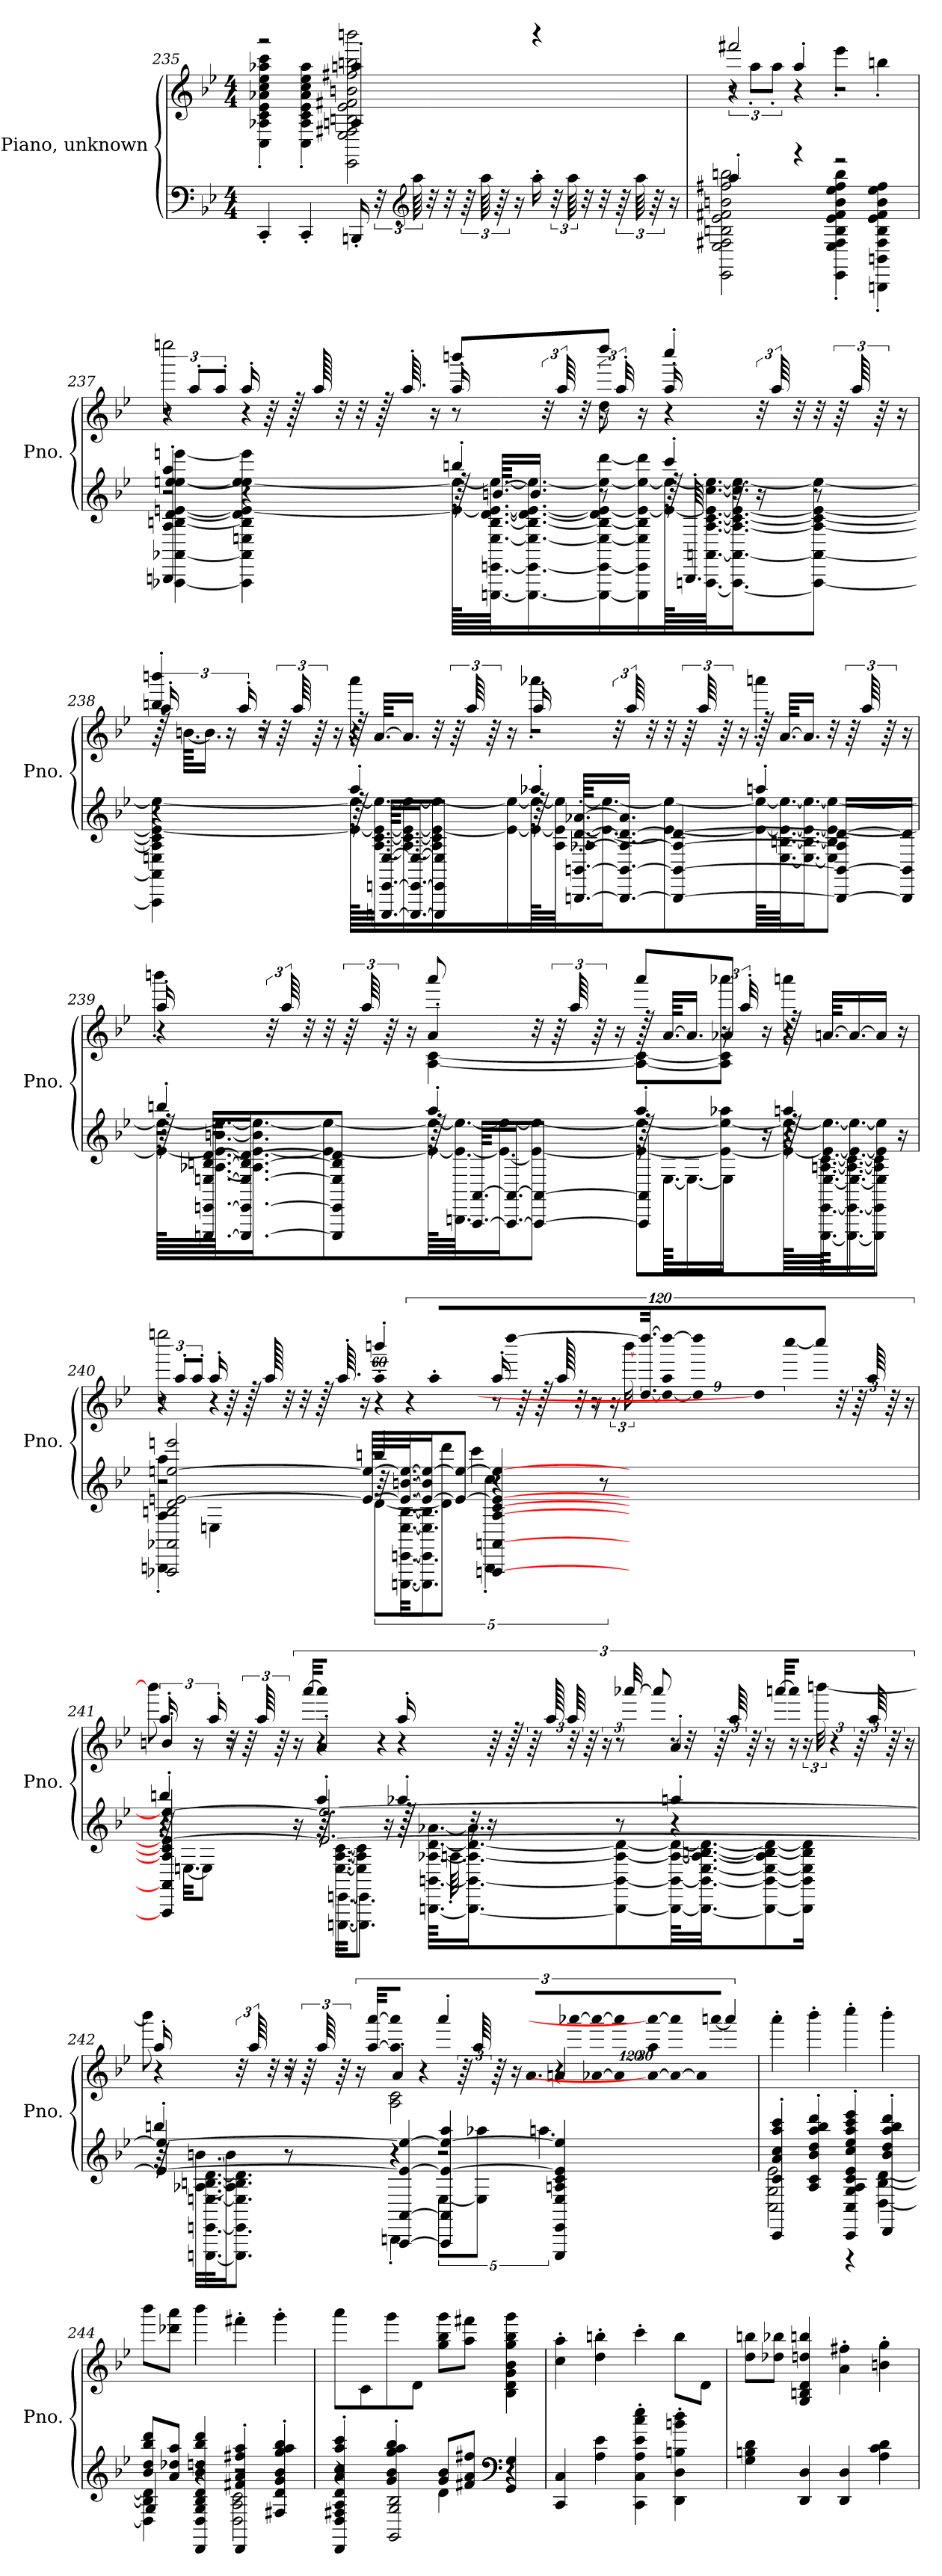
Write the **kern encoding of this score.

**kern	**kern
*part1	*part1
*staff2	*staff1
*I"Piano, unknown	*
*I'Pno.	*
!!LO:LB:g=z
*clefF4	*clefG2
*k[b-e-]	*k[b-e-]
*M4/4	*M4/4
=235	=235
*	*^
4CC'/	2r	4C\' 4A-X\' 4c\' 4e-\' 4a-X\' 4cc\' 4ee-\' 4aa-X\' 4ccc\'
4CC'/	.	4C\' 4A-\' 4c\' 4e-\' 4a-\' 4cc\' 4ee-\' 4aa-\'
16BBBn'/	4An/' 4aan/'	2EE-\ 2E-\ 2F#X\ 2Bn\ 2e-\ 2f#X\ 2bn\ 2ff#X\ 2bbn\ 2bbbn\
48r	.	.
*clefG2	*	*
96aa\	.	.
32r	.	.
32r	.	.
96r	.	.
96aa\	.	.
96r	.	.
16r	.	.
16aa'\	4r	.
48r	.	.
96aa\	.	.
32r	.	.
32r	.	.
96r	.	.
96aa\	.	.
96r	.	.
16r	.	.
=236	=236	=236
*^	*	*^
4aa'/	2EE-\ 2E-\ 2F#X\ 2Bn\ 2e-\ 2f#X\ 2bn\ 2ff#X\ 2bbn\	2fff#X/	12r	4r
.	.	.	12aa'\L	.
.	.	.	12aa'\J	.
4r	.	.	4r	4aa'/
2r	4EE-\' 4E-\' 4F#\' 4B\' 4e-\' 4f#\' 4b\' 4ee-\' 4ff#\' 4bb\'	2r	4eee-'\	2r
.	4BBBn\' 4BBn\' 4F#\' 4B\' 4e-\' 4f#\' 4b\' 4ee-\' 4ff#\'	.	4bbn'\	.
!!LO:LB:g=z	!!	!!
=237	=237	=237	=237	=237
*	*^	*	*	*
4BBBn/' 4A/' 4aa/'	[4AAA-X\ [4AA-X\ [4Bn\ [4d\ [4en\ [4ee-\ [4een\ [4eeen\	2r	4r	2eeeen\	12r
.	.	.	.	.	12aa'/L
.	.	.	.	.	12aa'/J
4r	4AAA-\] 4AA-\] 4En\ 4B\] 4d\] 4e\_ 4ee-\] 4ee\_ 4eee\]	.	16aa'/	.	4r
.	.	.	64r	.	.
.	.	.	128r	.	.
.	.	.	128aa/	.	.
.	.	.	32r	.	.
.	.	.	32r	.	.
.	.	.	128r	.	.
.	.	.	64.aa'/	.	.
.	.	.	16r	.	.
4bbn'/	128e\_ 128ee\_KLLLL	128r	8bbbn/L	8r	16aa'/
.	[64.EEEn\ [64.EEn\ [64.E\ [64.B\ [64.d\ 64.e\_ 64.ee\_JJ	[64.bn/KKLL	.	.	.
.	16.EEE\_ 16.EE\_ 16.E\_ 16.B\_ 16.d\_ 16.e\_ 16.ee\_	16.b/JJ]	.	.	.
.	.	.	.	.	48r
.	.	.	.	.	96aa/
.	.	.	.	.	32r
.	16EEE\_ 16EE\_ 16E\_ 16B\_ 16d\] 16e\_ 16ee\_ [16ddd\	8r	8dddd/J	8dd\	24r
.	.	.	.	.	48aa'/
.	16EEE\] 16EE\] 16E\] 16B\] 16e\_ 16ee\_ 16ddd\]	.	.	.	16r
4ccc'/	128e\_ 128ee\_KLL	128r	4cccc'/	4r	16aa'/
.	[64.AAAn\ [64.AAn\ [64.A\ [64.c\ 64.e\_ [64.cc\ 64.ee\_JJ	64.BBB'/	.	.	.
.	16.AAA\_ 16.AA\_ 16.A\_ 16.c\_ 16.e\_ 16.cc\] 16.ee\_J	32r	.	.	.
.	.	16r	.	.	48r
.	.	.	.	.	96aa/
.	.	.	.	.	32r
.	8AAA\_ 8AA\_ 8A\_ 8c\_ 8e\_ 8ee\_J	8r	.	.	32r
.	.	.	.	.	96r
.	.	.	.	.	96aa/
.	.	.	.	.	96r
.	.	.	.	.	16r
!!LO:LB:g=z	!!	!!
=238	=238	=238	=238	=238	=238
4r	4AAA\] 4AA\] 4En\ 4A\] 4c\] 4e\_ 4ee\_	4r	4bbn/' 4bbbn/'	128r	24aa'/
.	.	.	.	[64.bn\KKLL	.
.	.	.	.	16.b\JJ]	.
.	.	.	.	.	24r
.	.	.	.	.	24aa'/
.	.	.	.	8r	32r
.	.	.	.	.	96r
.	.	.	.	.	96aa/
.	.	.	.	.	96r
.	.	.	.	.	16r
4aa'/	128e\_ 128ee\_KLLLL	128r	4r	4aaa'\	128r
.	[64.A\ [64.c\ 64.e\_ 64.ee\_JJ	[64.EEEn/ [64.EEn/ [64.E/KKLL	.	.	[64.a/KKLL
.	16.A\_ 16.c\_ 16.e\_ 16.ee\_	16.EEE/_ 16.EE/_ 16.E/_J	.	.	16.a/JJ]
.	16A\] 16c\] 16e\_ 16ee\_	8EEE/] 8EE/] 8E/]J	.	.	32r
.	.	.	.	.	96r
.	.	.	.	.	96aa/
.	.	.	.	.	96r
.	16e\_ 16ee\_	.	.	.	16r
4aa-X'/	128e\_ 128ee\_KLL	128r	2r	4aaa-X'\	16aa'/
.	64.A\ 64.e\_ 64.ee\_JJ	[64.BBBn/ [64.BBn/ [64.A-X/ [64.d/ [64.a-X/KKLL	.	.	.
.	16.e\_ 16.ee\_J	16.BBB/_ 16.BB/_ 16.A-/_ 16.d/_ 16.a-/]JJ	.	.	.
.	.	.	.	.	48r
.	.	.	.	.	96aa/
.	.	.	.	.	32r
.	8e\_ 8ee\_	4BBB/_ 4BB/_ 4A-/_ 4d/_	.	.	32r
.	.	.	.	.	96r
.	.	.	.	.	96aa/
.	.	.	.	.	96r
.	.	.	.	.	16r
4aan'/	128e\_ 128ee\_KLLL	.	.	4aaan'\	128r
.	[64.E\ [64.Bn\ 64.e\_ 64.ee\_JJ	.	.	.	[64.a/KKLL
.	16.E\_ 16.B\_ 16.e\_ 16.ee\_J	.	.	.	16.a/JJ]
.	8E\] 8B\] 8e\_ 8ee\_J	16BBB/_ 16BB/_ 16A-/] 16d/_LL	.	.	32r
.	.	.	.	.	96r
.	.	.	.	.	96aa/
.	.	.	.	.	96r
.	.	16BBB/] 16BB/] 16d/]JJ	.	.	16r
!!LO:LB:g=z	!!	!!
=239	=239	=239	=239	=239	=239
*	*	*^	*	*	*
4bbn'/	128e\_ 128ee\_KLLLL	128r	2r	16aa'/	4bbbn'\	4r
.	[64.A-X\ 64.e\_ [64.bn\ 64.ee\_JJ	[64.EEEn/ [64.EEn/ [64.En/ [64.Bn/ [64.d/KKLL	.	.	.	.
.	16.A-\] 16.e\_ 16.b\] 16.ee\_J	16.EEE/_ 16.EE/_ 16.E/_ 16.B/_ 16.d/_J	.	.	.	.
.	.	.	.	48r	.	.
.	.	.	.	96aa/	.	.
.	.	.	.	32r	.	.
.	8e\_ 8ee\_	8EEE/] 8EE/] 8E/] 8B/] 8d/]J	.	32r	.	.
.	.	.	.	96r	.	.
.	.	.	.	96aa/	.	.
.	.	.	.	96r	.	.
.	.	.	.	16r	.	.
4aa'/	128e\_ 128ee\_KLLL	128r	.	8aaa/	[4A\ [4c\	4a'/
.	64.BBBn\ 64.e\_ 64.ee\_JJ	[64.AAA/ [64.AA/KKLL	.	.	.	.
.	16.e\_ 16.ee\_J	16.AAA/_ 16.AA/_J	.	.	.	.
.	8e\_ 8ee\_J	8AAA/_ 8AA/_J	.	32r	.	.
.	.	.	.	96r	.	.
.	.	.	.	96aa/	.	.
.	.	.	.	96r	.	.
.	.	.	.	16r	.	.
4aa'/	8e\_ 8ee\_L	4AAA/] 4AA/]	128r	128r	8A\_ 8c\_L	8aaa/L
.	.	.	[64.E\KKLL	[64.a/KKLL	.	.
.	.	.	16.E\_	16.a/JJ]	.	.
.	8e\_ 8ee\_ 8aa-X\	.	16E\JJ]	24r	8A\] 8c\] 8aaa-X\J	8a-X/J
.	.	.	.	48aa'/	.	.
.	.	.	16r	16r	.	.
4aan/	128e\_ 128ee\_KLLL	4r	128r	128r	4aaan\	4r
.	[64.E\ 64.e\_ 64.ee\_JJ	.	[64.EEE\ [64.EE\ [64.An\ [64.c\KKLL	[64.an/KKLL	.	.
.	16.E\_ 16.e\_ 16.ee\_J	.	16.EEE\_ 16.EE\_ 16.A\_ 16.c\_	16.a/_	.	.
.	8E\] 8e\] 8ee\]J	.	16EEE\] 16EE\] 16A\] 16c\]JJ	16a/JJ]	.	.
.	.	.	16r	16r	.	.
!!LO:LB:g=z	!!	!!
=240	=240	=240	=240	=240	=240	=240
2r	4BBBn\' 4A\' 4aa\'	2AAA-X/ 2AA-X/ 2Bn/ 2d/ [2en/ [2een/ 2eeen/	2r	12r	2eeeen\	4r
.	.	.	.	12aa'/L	.	.
.	.	.	.	12aa'/J	.	.
.	4En\	.	.	4r	.	16aa'/
.	.	.	.	.	.	64r
.	.	.	.	.	.	128r
.	.	.	.	.	.	128aa/
.	.	.	.	.	.	32r
.	.	.	.	.	.	32r
.	.	.	.	.	.	128r
.	.	.	.	.	.	64.aa'/
.	.	.	.	.	.	16r
!	!	!	!	!LO:N:vis=32	!	!
4bbn'/	[10d\L	64e/_ 64ee/_KLLL	64r	1920%53aa'/	4r	4bbbn'/
.	.	32.e/_ [32.bn/ 32.ee/_J	[32.EEEn\ [32.EEn\ [32.E\ [32.B\KKL	.	.	.
!	!	!	!	!LO:N:vis=16	!	!
.	.	.	.	1920%107r	.	.
.	.	16e/_ 16b/] 16ee/_J	8.EEE\] 8.EE\] 8.E\] 8.B\]J	.	.	.
!	!	!	!	!LO:N:vis=32	!	!
.	.	.	.	1920%53aa'/LLL	.	.
.	10d\] 10ddd\J	.	.	.	.	.
!	!	!	!	!LO:N:vis=64	!	!
.	.	.	.	[640%9dddd/K	.	.
.	.	8e/_ 8ee/_J	.	[36.dd/ 36.dddd/_	.	.
!	!	!	!	!LO:N:vis=32	!	!
.	.	.	.	1920%53dd/_ 1920%53aa/ 1920%53dddd/_	.	.
!	!	!	!	!LO:N:vis=32	!	!
.	.	.	.	1920%53dd/_ 1920%53dddd/]	.	.
.	5ccc\	.	.	.	.	.
.	.	.	.	1920ryy	.	.
!	!	!	!	!LO:N:vis=64	!	!
.	.	.	.	640%9dd/L]	.	.
!	!	!	!	!LO:N:vis=64	!	!
.	.	.	.	[640%9cccc/JJJ	.	.
4r	.	[4AAAn/ [4AAn/ [4A/ [4c/ 4e/_ 4ee/_	4BBB\' 4cc\'	.	8r	16aa'/
.	.	.	.	8cccc/J]	.	.
.	.	.	.	.	.	64r
.	.	.	.	.	.	128r
.	.	.	.	.	.	128aa/
.	.	.	.	.	.	32r
.	.	.	.	.	16r	8r
.	.	.	.	32r	.	.
.	10r	.	.	.	.	.
.	.	.	.	96r	.	.
.	.	.	.	96aa/	.	.
.	.	.	.	96r	.	.
.	.	.	.	.	24r	.
.	.	.	.	16r	.	.
.	.	.	.	.	[48bbb\	.
1920ryy	1920ryy	1920ryy	1920ryy	.	1920ryy	1920ryy
!!LO:PB:g=z	!!	!!
=241	=241	=241	=241	=241	=241	=241
4bbn'/	64r	4AAA/] 4AA/] 4A/] 4c/] 4e/_ 4ee/_	4r	24aa'/	8bbb\]	4bn'/
.	[32.En\KKL	.	.	.	.	.
.	.	.	.	24r	.	.
.	8E\J]	.	.	.	.	.
.	.	.	.	24aa'/	.	.
.	.	.	.	32r	8r	.
.	.	.	.	96r	.	.
.	.	.	.	96aa/	.	.
.	.	.	.	96r	.	.
.	16r	.	.	24r	.	.
.	.	.	.	[48aaa/KKL	.	.
4aa'/	64r	2.e/_ 2.ee/_	64r	8aaa/J]	4r	4a'/
.	[32.EEEn\ [32.EEn\KKL	.	[32.E\ [32.A\ [32.c\KKL	.	.	.
.	8.EEE\] 8.EE\]J	.	8E\] 8A\] 8c\]J	.	.	.
.	.	.	.	32r	.	.
.	.	.	.	96r	.	.
.	.	.	.	96aa/	.	.
.	.	.	.	96r	.	.
.	.	.	16r	24r	.	.
.	.	.	.	[48aaa-X/	.	.
4aa-X'/	128r	.	128r	8aaa-/]	4r	16aa'/
.	[64.BBBn\ [64.BBn\ [64.A-X\ [64.d\ [64.a-X\KKLL	.	64.An'\	.	.	.
.	16.BBB\_ 16.BB\_ 16.A-\_ 16.d\_ 16.a-\]J	.	32r	.	.	.
.	.	.	16r	.	.	64r
.	.	.	.	.	.	128r
.	.	.	.	.	.	128aa/
.	.	.	.	.	.	32r
.	8BBB\_ 8BB\_ 8A-\_ 8d\_	.	8r	32r	.	8r
.	.	.	.	96r	.	.
.	.	.	.	96aa/	.	.
.	.	.	.	96r	.	.
.	.	.	.	24r	.	.
.	.	.	.	[48aaan/KKL	.	.
4aan'/	64BBB\_ 64BB\_ 64A-\_ 64d\_KLL	.	4r	8aaa/J]	8r	4a'/
.	32.BBB\_ 32.BB\_ [32.E\ 32.A-\_ [32.Bn\ 32.d\_JJ	.	.	.	.	.
.	8BBB\_ 8BB\_ 8E\_ 8A-\] 8B\_ 8d\_	.	.	.	.	.
.	.	.	.	32r	16r	.
.	.	.	.	96r	.	.
.	.	.	.	96aa/	.	.
.	.	.	.	96r	.	.
.	16BBB\] 16BB\] 16E\] 16B\] 16d\]Jk	.	.	16r	24r	.
.	.	.	.	.	[48bbbn\	.
!!LO:LB:g=z	!!	!!
=242	=242	=242	=242	=242	=242	=242
4bbn'/	64r	4e/_ 4ee/_	64r	16aa'/	8bbb\]	4r
.	[32.EEEn\ [32.EEn\ [32.En\ [32.Bn\ [32.d\KKL	.	[32.A-X\ [32.bn\KLL	.	.	.
.	8.EEE\] 8.EE\] 8.E\] 8.B\] 8.d\]J	.	16A-\] 16b\]JJ	48r	.	.
.	.	.	.	96aa/	.	.
.	.	.	.	32r	.	.
.	.	.	8r	32r	8r	.
.	.	.	.	96r	.	.
.	.	.	.	96aa/	.	.
.	.	.	.	96r	.	.
.	.	.	.	24r	.	.
.	.	.	.	[48aa/ [48aaa/KKL	.	.
4r	4BBBn'\	[4AAA/ [4AA/ 4e/_ 4ee/_	4r	8aa/] 8aaa/]J	2A\ 2c\	4a'/
.	.	.	.	32r	.	.
.	.	.	.	96r	.	.
.	.	.	.	96aa/	.	.
.	.	.	.	96r	.	.
.	.	.	.	16r	.	.
*	*	*	*	*Xbrackettup	*	*
!	!	!	!	!LO:N:vis=16.	!	!
2r	[10E\L	4AAA/] 4AA/] 4e/_ 4ee/_ 4aa/	2r	960%103a/LL	.	4aaa'/
.	10E\] 10aa-X\J	.	.	.	.	.
!	!	!	!	!LO:N:vis=64	!	!
.	.	.	.	[960%17aaa-X/LL	.	.
!	!	!	!	!LO:N:vis=64	!	!
.	.	.	.	[960%17a-X/ 960%17aaa-/_	.	.
!	!	!	!	!LO:N:vis=64	!	!
.	.	.	.	960%17a-/_ 960%17aaa-/_	.	.
.	.	.	.	1920ryy	.	.
!	!	!	!	!LO:N:vis=64	!	!
.	.	.	.	960%17a-/_ 960%17aa/ 960%17aaa-/_J	.	.
!	!	!	!	!LO:N:vis=32	!	!
.	.	.	.	640%23a-/_ 640%23aaa-/]	.	.
.	5.aan\	.	.	.	.	.
!	!	!	!	!LO:N:vis=64	!	!
.	.	.	.	960%17a-/L]	.	.
!	!	!	!	!LO:N:vis=64	!	!
.	.	.	.	[960%17aaan/JJJJ	.	.
.	.	4EEE/ 4EE/ 4E/ 4An/ 4c/ 4e/] 4ee/]	.	4aaa/]	4r	4an/
*	*v	*v	*v	*	*	*
*	*	*v	*v	*v
!!LO:LB:g=z
=243	=243	=243
4CC/' 4c/' 4a/' 4cc/' 4aa/' 4ccc/'	2C\ 2G\ 2e-\	4aaa'\
4A/' 4c/' 4b-/' 4dd/' 4aa/' 4bb-/' 4ddd/'	.	4bbb-'\
4CC/' 4C/' 4G/' 4A/' 4c/' 4e-/' 4cc/' 4ee-/' 4aa/' 4ccc/' 4eee-/'	4r	4cccc'\
4DD/' 4b-/' 4dd/' 4aa/' 4bb-/' 4ddd/'	[4D\ [4B-\ [4d\	4bbb-'\
=244	=244	=244
*	*^	*
8b-/ 8dd/ 8bb-/ 8ddd/L	4D\] 4B-\] 4d\]	4G/	8bbb-\L
8a/ 8dd-X/ 8aa/J	.	.	8ddd-X\ 8aaa\J
4DD/ 4D/ 4G/ 4B-/ 4d/ 4b-/ 4ddn/ 4bb-/ 4ddd/	4r	4r	4bbb-\
4DD/' 4f#X/' 4a/' 4ff#X/' 4aa/'	2D\ 2A\ 2c\	2r	4fff#X'\
4F#X/' 4d/' 4g/' 4b-/' 4gg/' 4aa/' 4bb-/'	.	.	4ggg'\
=245	=245	=245	=245
4DD/' 4D/' 4F#X/' 4A/' 4d/' 4a/' 4cc/' 4aa/' 4ccc/'	2r	4r	8aaa\L
.	.	.	8c\
4g/' 4b-/' 4gg/' 4aa/' 4bb-/'	.	2GG/ 2G/ 2B-/	8ggg\
.	.	.	8d\J
8g/ 8b-/L	4d\	.	8gg\ 8bb-\ 8ggg\L
8f#X/ 8a/ 8ff#X/J	.	.	8aa\ 8fff#X\J
*clefF4	*	*	*
4GG/ 4G/	4r	4r	4B-\ 4d\ 4g\ 4b-\ 4gg\ 4bb-\ 4ggg\
*v	*v	*v	*
=246	=246
4CC/ 4C/	4cc\' 4aa\'
4A\ 4e-\	4dd\' 4bbn\'
4CC\' 4C\' 4A\' 4e-\' 4cc\' 4ee-\'	4ccc'\
4DD\' 4D\' 4Bn\' 4bn\' 4dd\'	8bb\L
.	8d\J
!!LO:LB:g=z
=247	=247
4G\ 4Bn\ 4d\	8dd\ 8bbn\L
.	8dd-X\ 8bb-X\J
4DD/ 4D/	4G/ 4Bn/ 4d/ 4ddn/ 4bbn/
4DD/ 4D/	4a\' 4ff#X\'
4A\ 4c\ 4d\	4bn\' 4gg\'
=	=
*-	*-
